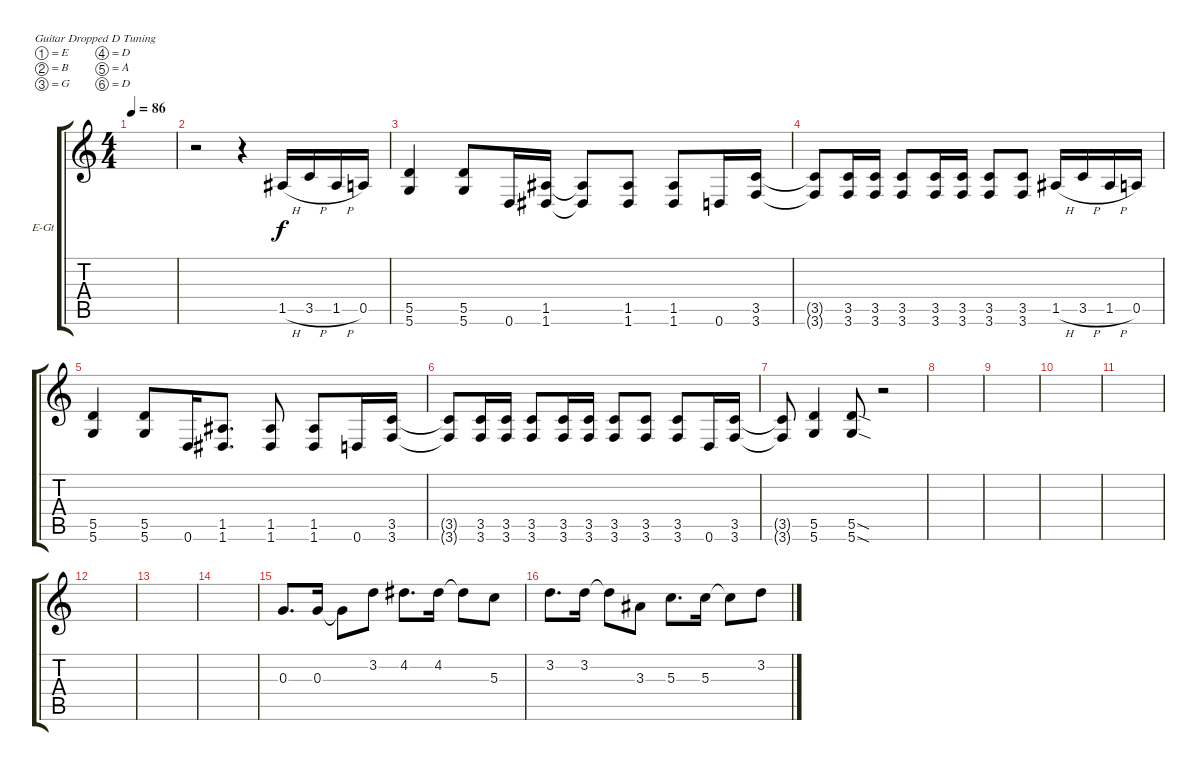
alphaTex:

\defaultSystemsLayout 4
\bracketExtendMode groupsimilarinstruments
\firstSystemTrackNameOrientation horizontal
\otherSystemsTrackNameOrientation horizontal
\track ("Ben Moody (Lead Guitar)" "E-Gt") {instrument distortionguitar}
\staff {score tabs}
\tuning (E4 B3 G3 D3 A2 D2)
\ts (4 4)
\tempo 86
\clef g2
\scale
0.485477
\ks c
|
\scale
0.257261 r.2 r.4 1.5{h}.16 3.5{h}.16 1.5{h}.16 0.5.16 |
\scale
0.257261 (5.5 5.6).4 (5.5 5.6).8 0.6.16 (1.5 1.6).16 (1.5{t} 1.6{t}).8 (1.5 1.6).8 (1.5 1.6).8 0.6.16 (3.5 3.6).16 |
\scale
0.333333 (3.5{t} 3.6{t}).8 (3.5 3.6).16 (3.5 3.6).16 (3.5 3.6).8 (3.5 3.6).16 (3.5 3.6).16 (3.5 3.6).8 (3.5 3.6).8 1.5{h}.16 3.5{h}.16 1.5{h}.16 0.5.16 |
\scale
0.333333 (5.5 5.6).4 (5.5 5.6).8 0.6.16 (1.5 1.6).8{d} (1.5 1.6).8 (1.5 1.6).8 0.6.16 (3.5 3.6).16 |
\scale
0.333333 (3.5{t} 3.6{t}).8 (3.5 3.6).16 (3.5 3.6).16 (3.5 3.6).8 (3.5 3.6).16 (3.5 3.6).16 (3.5 3.6).8 (3.5 3.6).8 (3.5 3.6).8 0.6.16 (3.5 3.6).16 |
\scale
0.333333 (3.5{t} 3.6{t}).8 (5.5 5.6).4 (5.5{sod} 5.6{sod}).8 r.2 |
\scale
0.333333 |
\scale
0.333333 |
\scale
0.333333 |
\scale
0.333333 |
\scale
0.333333 |
\scale
0.333333 |
\scale
0.333333 |
\scale
0.333333 0.3.8{d} 0.3.16 0.3{t}.8 3.2.8 4.2.8{d} 4.2.16 4.2{t}.8 5.3.8 |
\scale
0.333333 3.2.8{d} 3.2.16 3.2{t}.8 3.3.8 5.3.8{d} 5.3.16 5.3{t}.8 3.2.8
